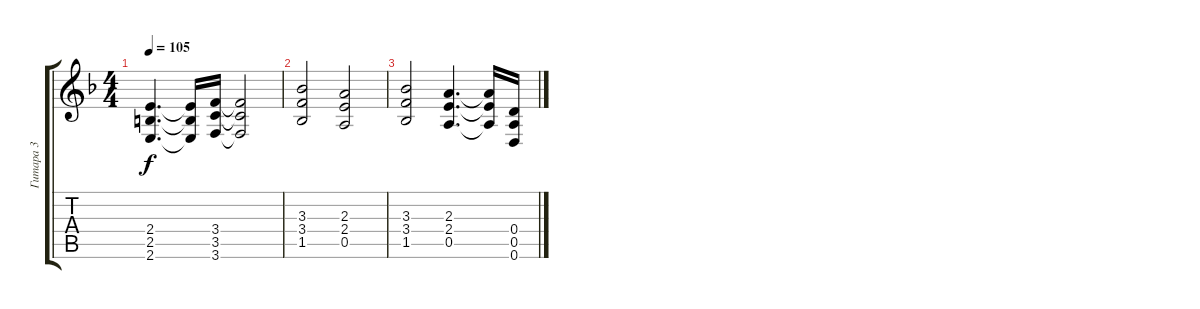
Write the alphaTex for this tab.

\track ("Гитара 3" "Гитара 3") {instrument distortionguitar}
\staff {score tabs}
\tuning (E4 B3 G3 D3 A2 D2) {hide}
\ts (4 4)
\tempo 105
\clef g2
\ks dminor
(2.4 2.5 2.6).4{d dy f} (2.4{t} 2.5{t} 2.6{t}).16 (3.4 3.5 3.6).16 (3.4{t} 3.5{t} 3.6{t}).2 |
(3.3 3.4 1.5).2 (2.3 2.4 0.5).2 |
(3.3 3.4 1.5).2 (2.3 2.4 0.5).4{d} (2.3{t} 2.4{t} 0.5{t}).16 (0.4 0.5 0.6).16
